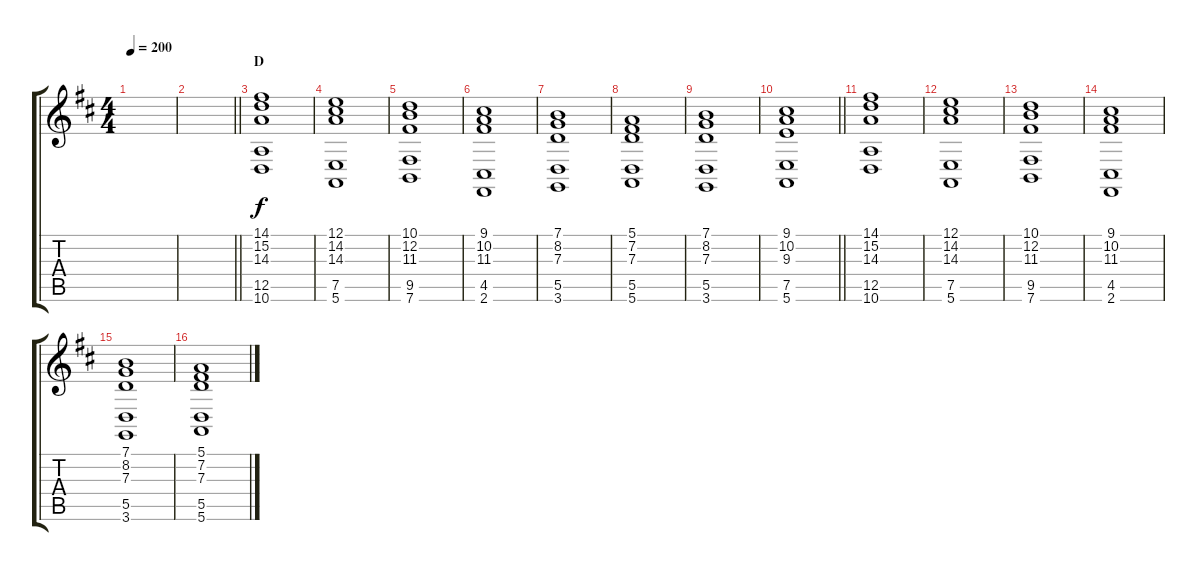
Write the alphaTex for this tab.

\track "" {instrument stringensemble1}
\staff {score tabs}
\tuning (E4 B3 G3 D3 A2 E2) {hide}
\ts (4 4)
\tempo 200
\clef g2
\ks d
|
\barLineRight lightlight
|
\section ("" "D")
(14.1 15.2 14.3 12.5 10.6).1 |
(12.1 14.2 14.3 7.5 5.6).1 |
(10.1 12.2 11.3 9.5 7.6).1 |
(9.1 10.2 11.3 4.5 2.6).1 |
(7.1 8.2 7.3 5.5 3.6).1 |
(5.1 7.2 7.3 5.5 5.6).1 |
(7.1 8.2 7.3 5.5 3.6).1 |
\barLineRight lightlight
(9.1 10.2 9.3 7.5 5.6).1 |
(14.1 15.2 14.3 12.5 10.6).1 |
(12.1 14.2 14.3 7.5 5.6).1 |
(10.1 12.2 11.3 9.5 7.6).1 |
(9.1 10.2 11.3 4.5 2.6).1 |
(7.1 8.2 7.3 5.5 3.6).1 |
(5.1 7.2 7.3 5.5 5.6).1
